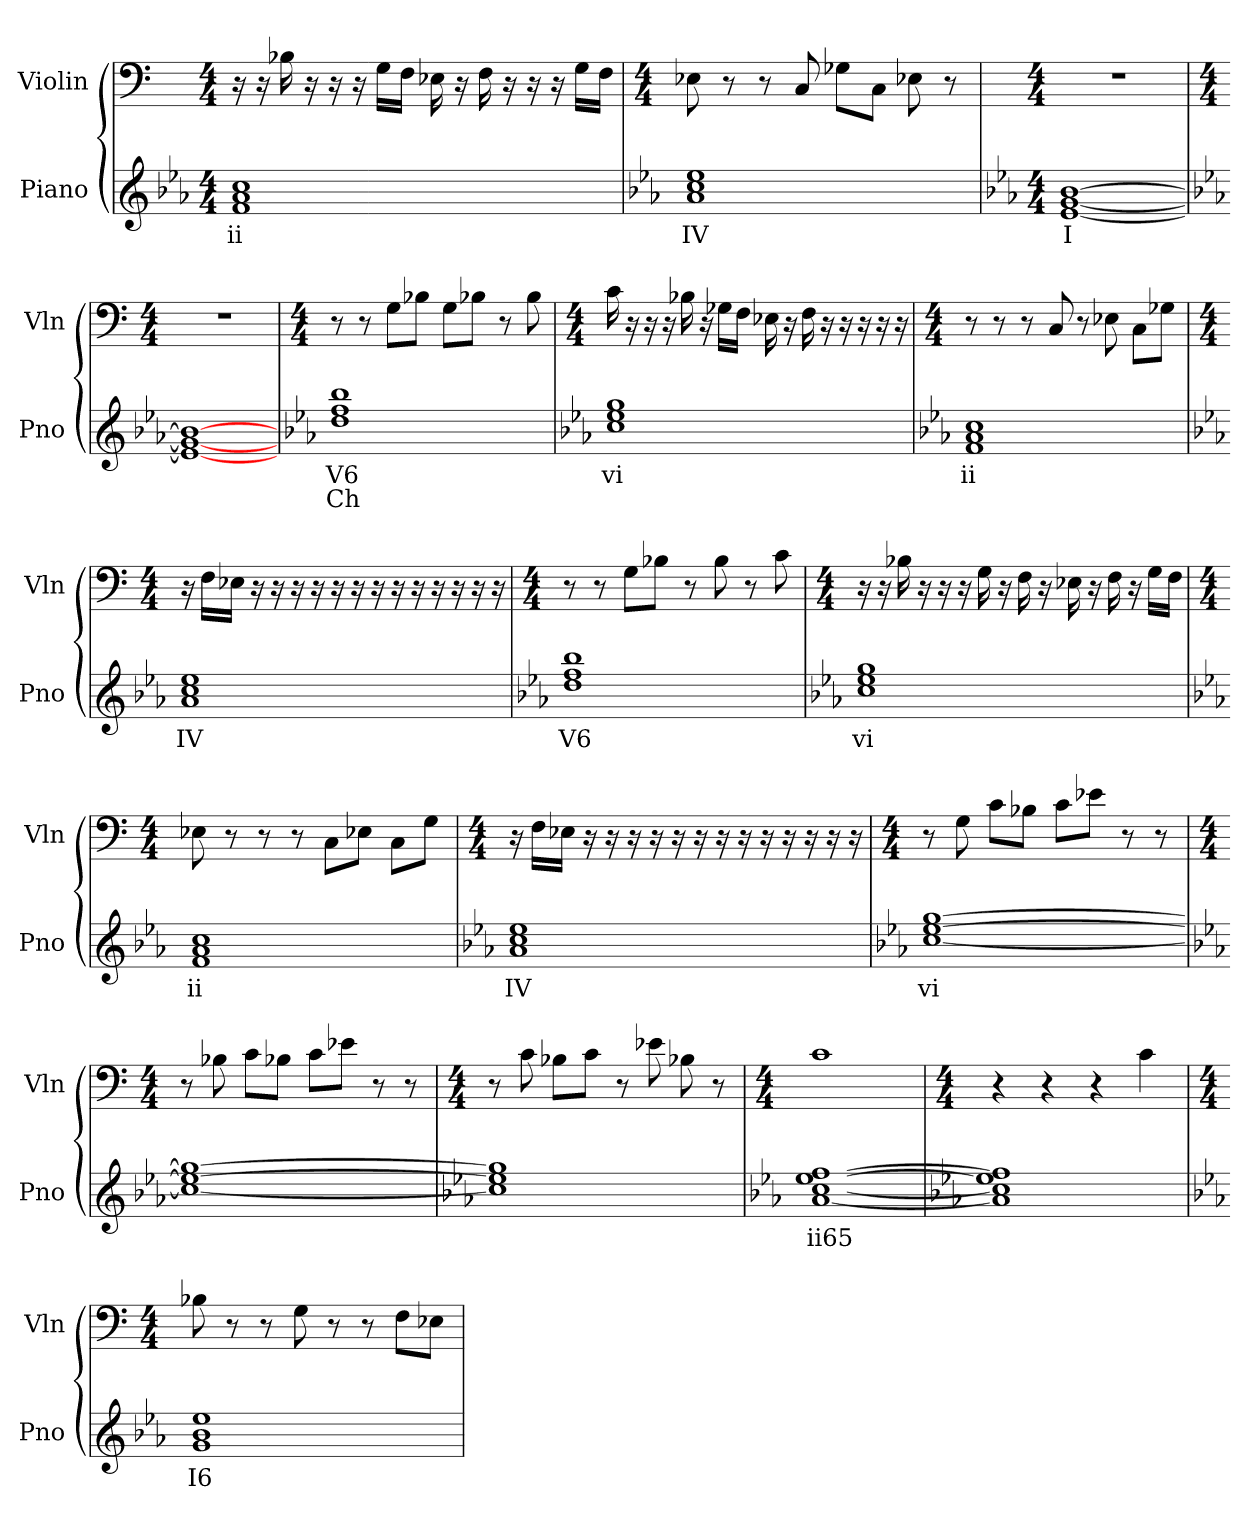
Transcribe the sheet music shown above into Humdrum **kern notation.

**kern	**text	**text	**kern
*part2	*part2	*part2	*part1
*staff2	*staff2	*staff2	*staff1
*I"Piano	*	*	*I"Violin
*I'Pno	*	*	*I'Vln
*k[b-e-a-]	*	*	*
*E-:	*	*	*
*M4/4	*	*	*M4/4
=	=	=	=
1f 1a- 1cc	ii	.	16r
.	.	.	16r
.	.	.	16B-X
.	.	.	16r
.	.	.	16r
.	.	.	16r
.	.	.	16GLL
.	.	.	16FJJ
.	.	.	16E-X
.	.	.	16r
.	.	.	16F
.	.	.	16r
.	.	.	16r
.	.	.	16r
.	.	.	16GLL
.	.	.	16FJJ
=	=	=	=
*k[b-e-a-]	*	*	*
*E-:	*	*	*
*	*	*	*M4/4
1a- 1cc 1ee-	IV	.	8E-X
.	.	.	8r
.	.	.	8r
.	.	.	8C
.	.	.	8G-XL
.	.	.	8CJ
.	.	.	8E-X
.	.	.	8r
=	=	=	=
*k[b-e-a-]	*	*	*
*E-:	*	*	*
*M4/4	*	*	*M4/4
[1e- [1g [1b-	I	.	1r
=	=	=	=
*k[b-e-a-]	*	*	*
*E-:	*	*	*
*	*	*	*M4/4
1e-_ 1g_ 1b-_	.	.	1r
=	=	=	=
*k[b-e-a-]	*	*	*
*E-:	*	*	*
*	*	*	*M4/4
1dd 1ff 1bb-	V6	Ch	8r
.	.	.	8r
.	.	.	8GL
.	.	.	8B-XJ
.	.	.	8GL
.	.	.	8B-XJ
.	.	.	8r
.	.	.	8B-
=	=	=	=
*k[b-e-a-]	*	*	*
*E-:	*	*	*
*	*	*	*M4/4
1cc 1ee- 1gg	vi	.	16c
.	.	.	16r
.	.	.	16r
.	.	.	16r
.	.	.	16B-X
.	.	.	16r
.	.	.	16G-XLL
.	.	.	16FJJ
.	.	.	16E-X
.	.	.	16r
.	.	.	16F
.	.	.	16r
.	.	.	16r
.	.	.	16r
.	.	.	16r
.	.	.	16r
=	=	=	=
*k[b-e-a-]	*	*	*
*E-:	*	*	*
*	*	*	*M4/4
1f 1a- 1cc	ii	.	8r
.	.	.	8r
.	.	.	8r
.	.	.	8C
.	.	.	8r
.	.	.	8E-X
.	.	.	8CL
.	.	.	8G-XJ
=	=	=	=
*k[b-e-a-]	*	*	*
*E-:	*	*	*
*	*	*	*M4/4
1a- 1cc 1ee-	IV	.	16r
.	.	.	16FLL
.	.	.	16E-XJJ
.	.	.	16r
.	.	.	16r
.	.	.	16r
.	.	.	16r
.	.	.	16r
.	.	.	16r
.	.	.	16r
.	.	.	16r
.	.	.	16r
.	.	.	16r
.	.	.	16r
.	.	.	16r
.	.	.	16r
=	=	=	=
*k[b-e-a-]	*	*	*
*E-:	*	*	*
*	*	*	*M4/4
1dd 1ff 1bb-	V6	.	8r
.	.	.	8r
.	.	.	8GL
.	.	.	8B-XJ
.	.	.	8r
.	.	.	8B-
.	.	.	8r
.	.	.	8c
=	=	=	=
*k[b-e-a-]	*	*	*
*E-:	*	*	*
*	*	*	*M4/4
1cc 1ee- 1gg	vi	.	16r
.	.	.	16r
.	.	.	16B-X
.	.	.	16r
.	.	.	16r
.	.	.	16r
.	.	.	16G
.	.	.	16r
.	.	.	16F
.	.	.	16r
.	.	.	16E-X
.	.	.	16r
.	.	.	16F
.	.	.	16r
.	.	.	16GLL
.	.	.	16FJJ
=	=	=	=
*k[b-e-a-]	*	*	*
*E-:	*	*	*
*	*	*	*M4/4
1f 1a- 1cc	ii	.	8E-X
.	.	.	8r
.	.	.	8r
.	.	.	8r
.	.	.	8CL
.	.	.	8E-XJ
.	.	.	8CL
.	.	.	8GJ
=	=	=	=
*k[b-e-a-]	*	*	*
*E-:	*	*	*
*	*	*	*M4/4
1a- 1cc 1ee-	IV	.	16r
.	.	.	16FLL
.	.	.	16E-XJJ
.	.	.	16r
.	.	.	16r
.	.	.	16r
.	.	.	16r
.	.	.	16r
.	.	.	16r
.	.	.	16r
.	.	.	16r
.	.	.	16r
.	.	.	16r
.	.	.	16r
.	.	.	16r
.	.	.	16r
=	=	=	=
*k[b-e-a-]	*	*	*
*E-:	*	*	*
*	*	*	*M4/4
[1cc [1ee- [1gg	vi	.	8r
.	.	.	8G
.	.	.	8cL
.	.	.	8B-XJ
.	.	.	8cL
.	.	.	8e-XJ
.	.	.	8r
.	.	.	8r
=	=	=	=
*k[b-e-a-]	*	*	*
*E-:	*	*	*
*	*	*	*M4/4
1cc_ 1ee-_ 1gg_	.	.	8r
.	.	.	8B-X
.	.	.	8cL
.	.	.	8B-XJ
.	.	.	8cL
.	.	.	8e-XJ
.	.	.	8r
.	.	.	8r
=	=	=	=
*k[b-e-a-]	*	*	*
*E-:	*	*	*
*	*	*	*M4/4
1cc] 1ee-] 1gg]	.	.	8r
.	.	.	8c
.	.	.	8B-XL
.	.	.	8cJ
.	.	.	8r
.	.	.	8e-X
.	.	.	8B-X
.	.	.	8r
=	=	=	=
*k[b-e-a-]	*	*	*
*E-:	*	*	*
*	*	*	*M4/4
[1a- [1cc [1ee- [1ff	ii65	.	1c
=	=	=	=
*k[b-e-a-]	*	*	*
*E-:	*	*	*
*	*	*	*M4/4
1a-] 1cc] 1ee-] 1ff]	.	.	4r
.	.	.	4r
.	.	.	4r
.	.	.	4c
=	=	=	=
*k[b-e-a-]	*	*	*
*E-:	*	*	*
*	*	*	*M4/4
1g 1b- 1ee-	I6	.	8B-X
.	.	.	8r
.	.	.	8r
.	.	.	8G
.	.	.	8r
.	.	.	8r
.	.	.	8FL
.	.	.	8E-XJ
=	=	=	=
*-	*-	*-	*-
